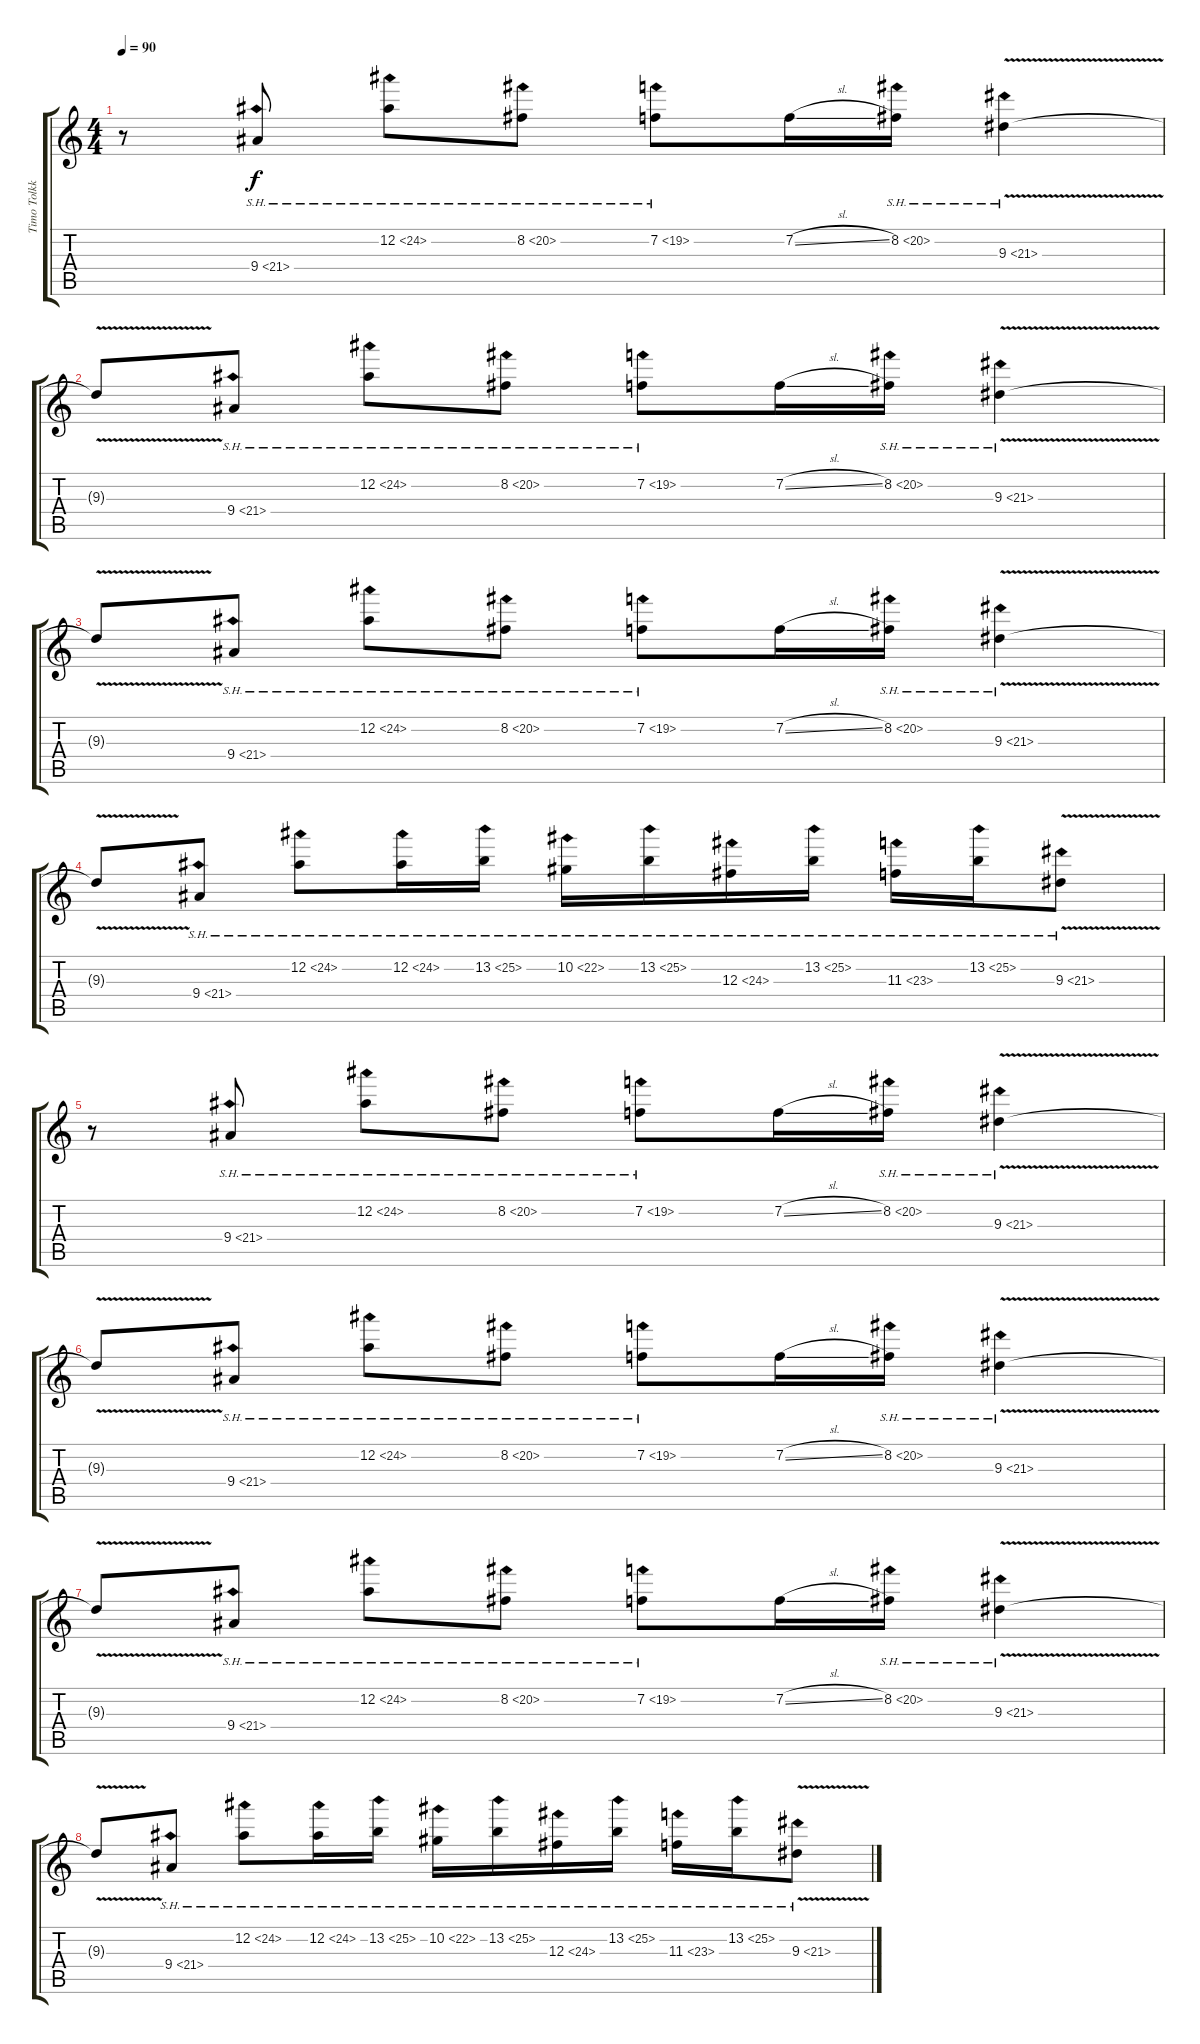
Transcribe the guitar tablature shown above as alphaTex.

\track ("Timo Tolkki Rythm Gtr." "Timo Tolkk") {instrument distortionguitar}
\staff {score tabs}
\tuning (Eb4 Bb3 Gb3 Db3 Ab2 Eb2) {hide}
\ts (4 4)
\tempo 90
\clef g2
\ks c
r.8{dy f} 9.4{sh 12}.8 12.2{sh 12}.8 8.2{sh 12}.8 7.2{sh 12}.8 7.2{sl}.16 8.2{sh 12}.16 9.3{sh 12 v}.4 |
9.3{t}.8 9.4{sh 12}.8 12.2{sh 12}.8 8.2{sh 12}.8 7.2{sh 12}.8 7.2{sl}.16 8.2{sh 12}.16 9.3{sh 12 v}.4 |
9.3{t}.8 9.4{sh 12}.8 12.2{sh 12}.8 8.2{sh 12}.8 7.2{sh 12}.8 7.2{sl}.16 8.2{sh 12}.16 9.3{sh 12 v}.4 |
9.3{t}.8 9.4{sh 12}.8 12.2{sh 12}.8 12.2{sh 12}.16 13.2{sh 12}.16 10.2{sh 12}.16 13.2{sh 12}.16 12.3{sh 12}.16 13.2{sh 12}.16 11.3{sh 12}.16 13.2{sh 12}.16 9.3{sh 12 v}.8 |
r.8 9.4{sh 12}.8 12.2{sh 12}.8 8.2{sh 12}.8 7.2{sh 12}.8 7.2{sl}.16 8.2{sh 12}.16 9.3{sh 12 v}.4 |
9.3{t}.8 9.4{sh 12}.8 12.2{sh 12}.8 8.2{sh 12}.8 7.2{sh 12}.8 7.2{sl}.16 8.2{sh 12}.16 9.3{sh 12 v}.4 |
9.3{t}.8 9.4{sh 12}.8 12.2{sh 12}.8 8.2{sh 12}.8 7.2{sh 12}.8 7.2{sl}.16 8.2{sh 12}.16 9.3{sh 12 v}.4 |
9.3{t}.8 9.4{sh 12}.8 12.2{sh 12}.8 12.2{sh 12}.16 13.2{sh 12}.16 10.2{sh 12}.16 13.2{sh 12}.16 12.3{sh 12}.16 13.2{sh 12}.16 11.3{sh 12}.16 13.2{sh 12}.16 9.3{sh 12 v}.8
